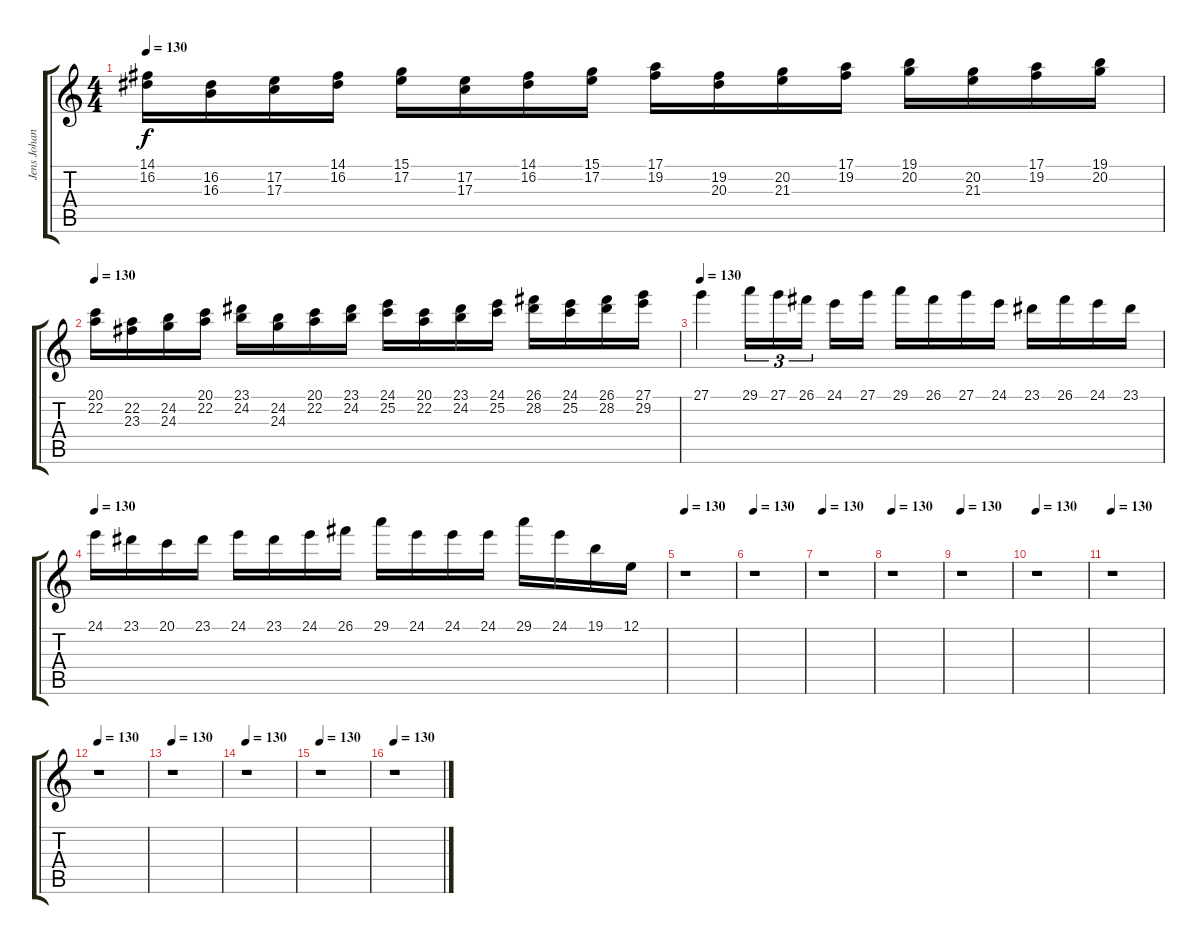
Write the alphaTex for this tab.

\track ("Jens Johansson (Keyboards 1 Lead)" "Jens Johan") {instrument lead2sawtooth}
\staff {score tabs}
\tuning (E4 B3 G3 D3 A2 E2) {hide}
\ts (4 4)
\tempo 130
\clef g2
\ks c
(14.1 16.2).16{dy f} (16.2 16.3).16 (17.2 17.3).16 (14.1 16.2).16 (15.1 17.2).16 (17.2 17.3).16 (14.1 16.2).16 (15.1 17.2).16 (17.1 19.2).16 (19.2 20.3).16 (20.2 21.3).16 (17.1 19.2).16 (19.1 20.2).16 (20.2 21.3).16 (17.1 19.2).16 (19.1 20.2).16 |
\tempo 130
(20.1 22.2).16 (22.2 23.3).16 (24.2 24.3).16 (20.1 22.2).16 (23.1 24.2).16 (24.2 24.3).16 (20.1 22.2).16 (23.1 24.2).16 (24.1 25.2).16 (20.1 22.2).16 (23.1 24.2).16 (24.1 25.2).16 (26.1 28.2).16 (24.1 25.2).16 (26.1 28.2).16 (27.1 29.2).16 |
\tempo 130
27.1.4 29.1.16{tu (3 2)} 27.1.16{tu (3 2)} 26.1.16{tu (3 2)} 24.1.16 27.1.16 29.1.16 26.1.16 27.1.16 24.1.16 23.1.16 26.1.16 24.1.16 23.1.16 |
\tempo 130
24.1.16 23.1.16 20.1.16 23.1.16 24.1.16 23.1.16 24.1.16 26.1.16 29.1.16 24.1.16 24.1.16 24.1.16 29.1.16 24.1.16 19.1.16 12.1.16 |
\tempo 130
r.1 |
\tempo 130
r.1 |
\tempo 130
r.1 |
\tempo 130
r.1 |
\tempo 130
r.1 |
\tempo 130
r.1 |
\tempo 130
r.1 |
\tempo 130
r.1 |
\tempo 130
r.1 |
\tempo 130
r.1 |
\tempo 130
r.1 |
\tempo 130
r.1
